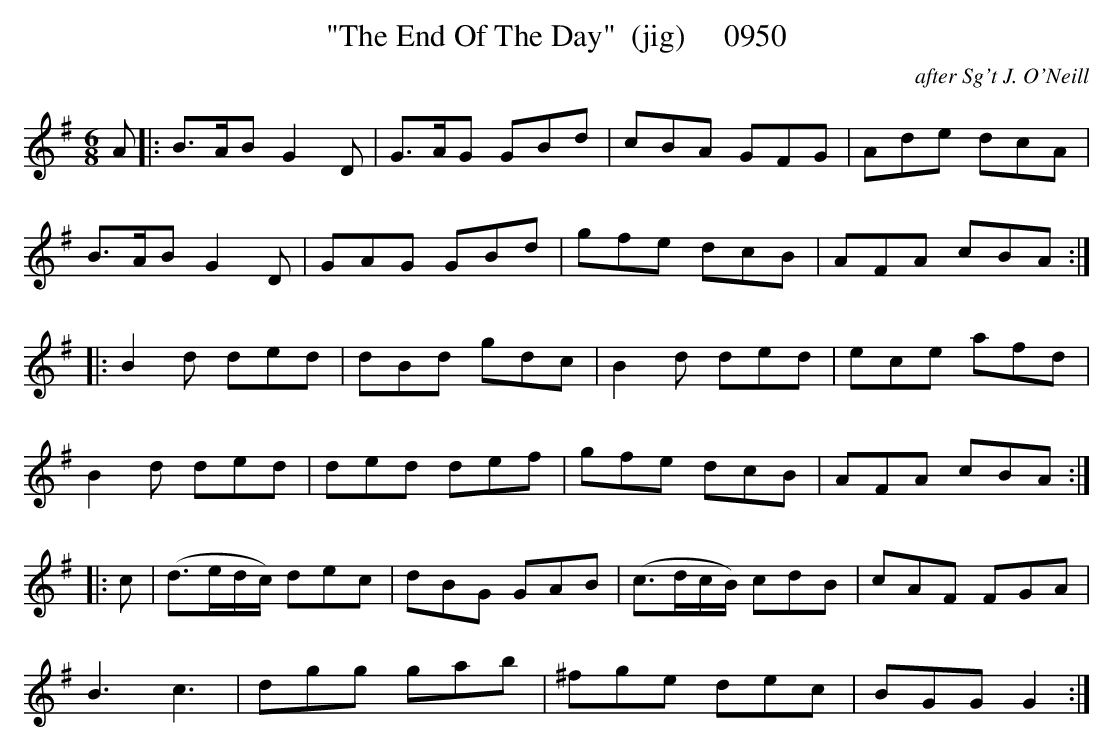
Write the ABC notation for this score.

X:1
T:"The End Of The Day"  (jig)     0950
C:after Sg't J. O'Neill
BRENNAN July 2003 (HTTP://WWW.SOSYOURMOM.COM)
M:6/8
L:1/8
K:G
A|:B3/2A/2B G2D|G3/2A/2G GBd|cBA GFG|Ade dcA|
B3/2A/2B G2D|GAG GBd|gfe dcB|AFA cBA:|
|:B2d ded|dBd gdc|B2d ded|ece afd|
B2d ded|ded def|gfe dcB|AFA cBA:|
|:c|(d3/2e/2d/2c/2) dec|dBG GAB|(c3/2d/2c/2B/2) cdB|cAF FGA|
B3c3|dgg gab|^fge dec|BGG G2:|
